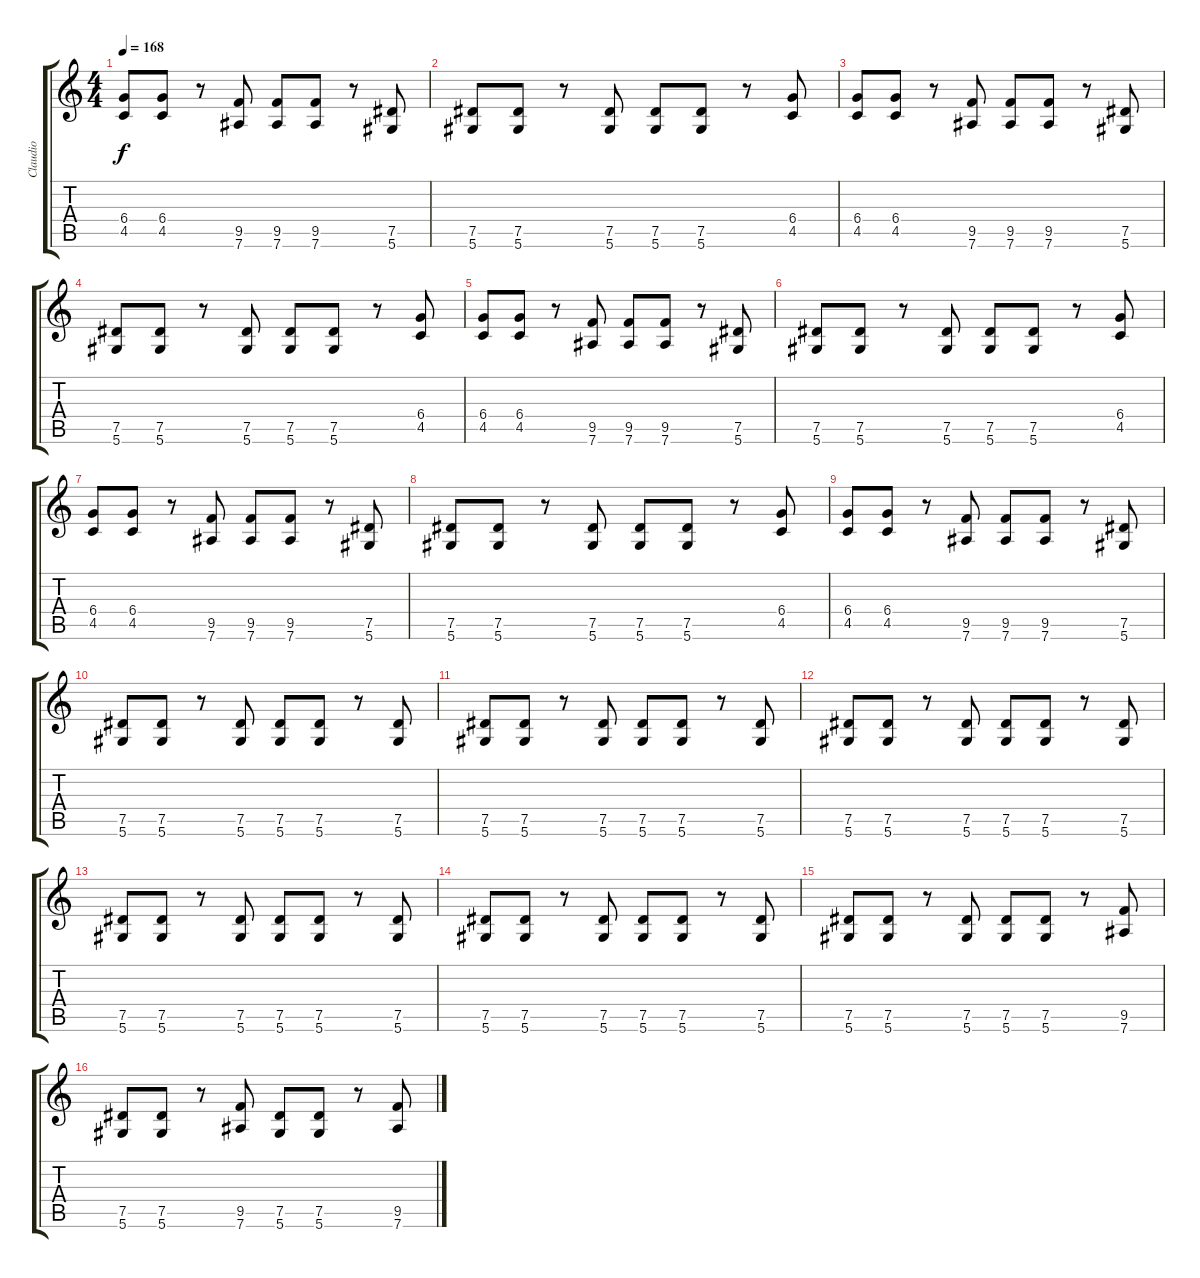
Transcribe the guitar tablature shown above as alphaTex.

\track ("Claudio" "Claudio") {instrument distortionguitar}
\staff {score tabs}
\tuning (Eb4 Bb3 Gb3 Db3 Ab2 Eb2) {hide}
\ts (4 4)
\tempo 168
\clef g2
\ks c
(6.4 4.5).8{dy f} (6.4 4.5).8 r.8 (9.5 7.6).8 (9.5 7.6).8 (9.5 7.6).8 r.8 (7.5 5.6).8 |
(7.5 5.6).8 (7.5 5.6).8 r.8 (7.5 5.6).8 (7.5 5.6).8 (7.5 5.6).8 r.8 (6.4 4.5).8 |
(6.4 4.5).8 (6.4 4.5).8 r.8 (9.5 7.6).8 (9.5 7.6).8 (9.5 7.6).8 r.8 (7.5 5.6).8 |
(7.5 5.6).8 (7.5 5.6).8 r.8 (7.5 5.6).8 (7.5 5.6).8 (7.5 5.6).8 r.8 (6.4 4.5).8 |
(6.4 4.5).8 (6.4 4.5).8 r.8 (9.5 7.6).8 (9.5 7.6).8 (9.5 7.6).8 r.8 (7.5 5.6).8 |
(7.5 5.6).8 (7.5 5.6).8 r.8 (7.5 5.6).8 (7.5 5.6).8 (7.5 5.6).8 r.8 (6.4 4.5).8 |
(6.4 4.5).8 (6.4 4.5).8 r.8 (9.5 7.6).8 (9.5 7.6).8 (9.5 7.6).8 r.8 (7.5 5.6).8 |
(7.5 5.6).8 (7.5 5.6).8 r.8 (7.5 5.6).8 (7.5 5.6).8 (7.5 5.6).8 r.8 (6.4 4.5).8 |
(6.4 4.5).8 (6.4 4.5).8 r.8 (9.5 7.6).8 (9.5 7.6).8 (9.5 7.6).8 r.8 (7.5 5.6).8 |
(7.5 5.6).8 (7.5 5.6).8 r.8 (7.5 5.6).8 (7.5 5.6).8 (7.5 5.6).8 r.8 (7.5 5.6).8 |
(7.5 5.6).8 (7.5 5.6).8 r.8 (7.5 5.6).8 (7.5 5.6).8 (7.5 5.6).8 r.8 (7.5 5.6).8 |
(7.5 5.6).8 (7.5 5.6).8 r.8 (7.5 5.6).8 (7.5 5.6).8 (7.5 5.6).8 r.8 (7.5 5.6).8 |
(7.5 5.6).8 (7.5 5.6).8 r.8 (7.5 5.6).8 (7.5 5.6).8 (7.5 5.6).8 r.8 (7.5 5.6).8 |
(7.5 5.6).8 (7.5 5.6).8 r.8 (7.5 5.6).8 (7.5 5.6).8 (7.5 5.6).8 r.8 (7.5 5.6).8 |
(7.5 5.6).8 (7.5 5.6).8 r.8 (7.5 5.6).8 (7.5 5.6).8 (7.5 5.6).8 r.8 (9.5 7.6).8 |
(7.5 5.6).8 (7.5 5.6).8 r.8 (9.5 7.6).8 (7.5 5.6).8 (7.5 5.6).8 r.8 (9.5 7.6).8
